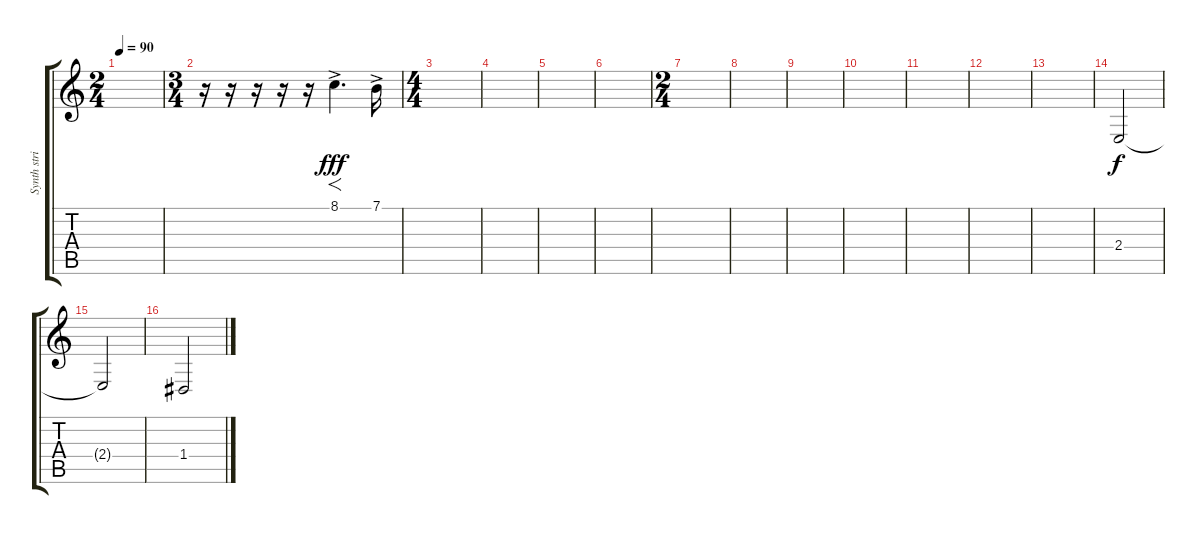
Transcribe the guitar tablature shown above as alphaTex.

\track ("Synth string" "Synth stri") {instrument synthstrings1}
\staff {score tabs}
\tuning (E4 B3 G3 D3 A2 E2) {hide}
\ts (2 4)
\tempo 90
\clef g2
\ks c
|
\ts (3 4)
r.16 r.16 r.16 r.16 r.16 8.1{ac}.4{f d dy fff} 7.1{ac}.16 |
\ts (4 4)
|
|
|
|
\ts (2 4)
|
|
|
|
|
|
|
2.4.2{dy f volume 12} |
2.4{t}.2 |
1.4.2
